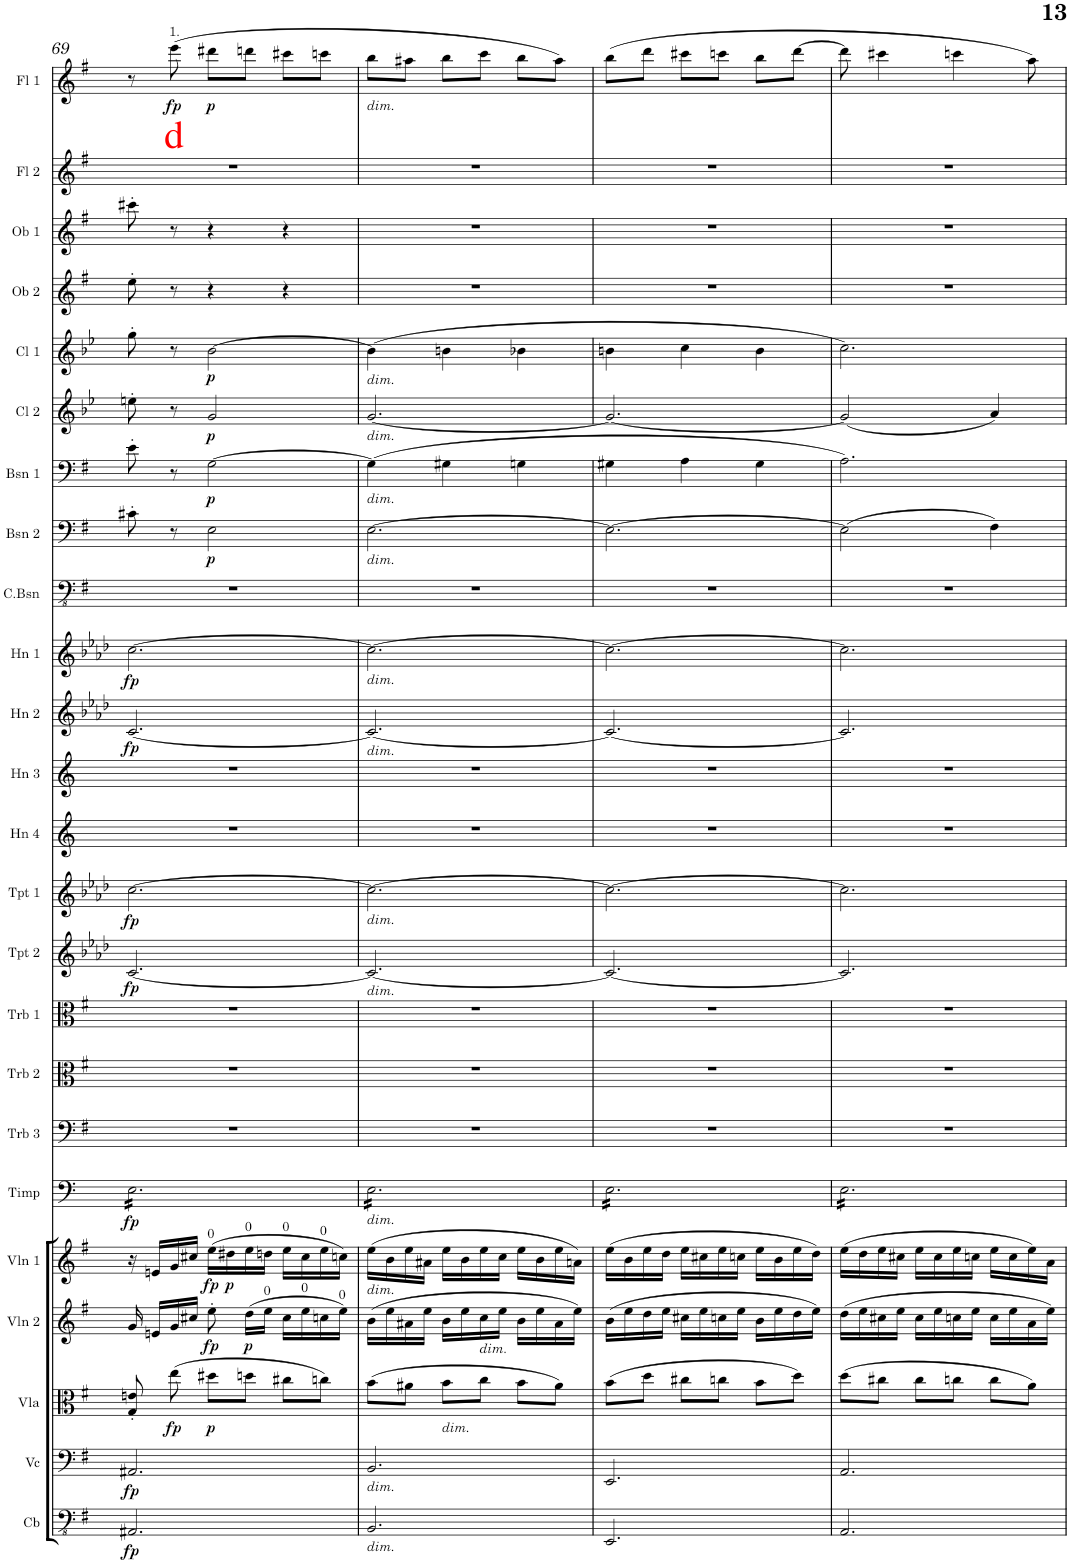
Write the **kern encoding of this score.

**kern	**dynam	**kern	**dynam	**kern	**dynam	**kern	**dynam	**kern	**dynam	**kern	**dynam	**kern	**kern	**kern	**kern	**dynam	**kern	**dynam	**kern	**kern	**kern	**dynam	**kern	**dynam	**kern	**kern	**dynam	**kern	**dynam	**kern	**dynam	**kern	**dynam	**kern	**kern	**kern	**kern	**text	**dynam
*part24	*part24	*part23	*part23	*part22	*part22	*part21	*part21	*part20	*part20	*part19	*part19	*part18	*part17	*part16	*part15	*part15	*part14	*part14	*part13	*part12	*part11	*part11	*part10	*part10	*part9	*part8	*part8	*part7	*part7	*part6	*part6	*part5	*part5	*part4	*part3	*part2	*part1	*part1	*part1
*staff24	*staff24	*staff23	*staff23	*staff22	*staff22	*staff21	*staff21	*staff20	*staff20	*staff19	*staff19	*staff18	*staff17	*staff16	*staff15	*staff15	*staff14	*staff14	*staff13	*staff12	*staff11	*staff11	*staff10	*staff10	*staff9	*staff8	*staff8	*staff7	*staff7	*staff6	*staff6	*staff5	*staff5	*staff4	*staff3	*staff2	*staff1	*staff1	*staff1
*I"Contrabass	*	*I"Violoncello	*	*I"Viola	*	*I"Violin 2	*	*I"Violin 1	*	*I"Timpani	*	*I"Trombone 3	*I"Trombone 2	*I"Trombone 1	*I"E Trumpet 2	*	*I"E Trumpet 1	*	*I"C Horn 4	*I"C Horn 3	*I"E Horn 2	*	*I"E Horn 1	*	*I"Contrabassoon	*I"Bassoon 2	*	*I"Bassoon 1	*	*I"A Clarinet 2	*	*I"A Clarinet 1	*	*I"Oboe 2	*I"Oboe 1	*I"Flute 2	*I"Flute 1	*	*
*I'Cb	*	*I'Vc	*	*I'Vla	*	*I'Vln 2	*	*I'Vln 1	*	*I'Timp	*	*I'Trb 3	*I'Trb 2	*I'Trb 1	*I'Tpt 2	*	*I'Tpt 1	*	*I'Hn 4	*I'Hn 3	*I'Hn 2	*	*I'Hn 1	*	*I'C.Bsn	*I'Bsn 2	*	*I'Bsn 1	*	*I'Cl 2	*	*I'Cl 1	*	*I'Ob 2	*I'Ob 1	*I'Fl 2	*I'Fl 1	*	*
!!LO:PB:g=z
*clefFv4	*	*clefF4	*	*clefC3	*	*clefG2	*	*clefG2	*	*clefF4	*	*clefF4	*clefC3	*clefC3	*clefG2	*	*clefG2	*	*clefG2	*clefG2	*clefG2	*	*clefG2	*	*clefFv4	*clefF4	*	*clefF4	*	*clefG2	*	*clefG2	*	*clefG2	*clefG2	*clefG2	*clefG2	*	*
*	*	*	*	*	*	*	*	*	*	*	*	*	*	*	*Trd-2c-4	*	*Trd-2c-4	*	*Trd7c12	*Trd7c12	*Trd5c8	*	*Trd5c8	*	*	*	*	*	*	*Trd2c3	*	*Trd2c3	*	*	*	*	*	*	*
*k[f#]	*	*k[f#]	*	*k[f#]	*	*k[f#]	*	*k[f#]	*	*k[]	*	*k[f#]	*k[f#]	*k[f#]	*k[b-e-a-d-]	*	*k[b-e-a-d-]	*	*k[]	*k[]	*k[b-e-a-d-]	*	*k[b-e-a-d-]	*	*k[f#]	*k[f#]	*	*k[f#]	*	*k[b-e-]	*	*k[b-e-]	*	*k[f#]	*k[f#]	*k[f#]	*k[f#]	*	*
*M3/4	*	*M3/4	*	*M3/4	*	*M3/4	*	*M3/4	*	*M3/4	*	*M3/4	*M3/4	*M3/4	*M3/4	*	*M3/4	*	*M3/4	*M3/4	*M3/4	*	*M3/4	*	*M3/4	*M3/4	*	*M3/4	*	*M3/4	*	*M3/4	*	*M3/4	*M3/4	*M3/4	*M3/4	*	*
=69	=69	=69	=69	=69	=69	=69	=69	=69	=69	=69	=69	=69	=69	=69	=69	=69	=69	=69	=69	=69	=69	=69	=69	=69	=69	=69	=69	=69	=69	=69	=69	=69	=69	=69	=69	=69	=69	=69	=69
!	!LO:DY:b	!	!LO:DY:b	!	!	!	!	!	!	!	!LO:DY:b	!	!	!	!	!LO:DY:b	!	!LO:DY:b	!	!	!	!LO:DY:b	!	!LO:DY:b	!	!	!	!	!	!	!	!	!	!	!	!	!	!	!
*	*	*	*	*	*	*	*	*	*	*tremolo	*	*	*	*	*	*	*	*	*	*	*	*	*	*	*	*	*	*	*	*	*	*	*	*	*	*	*	*	*
2.AAA#X/	fp	2.AA#X/	fp	8G/' 8en/'	.	16g/	.	16r	.	16E\LL	fp	2.r	2.r	2.r	[2.c/	fp	[2.cc\	fp	2.r	2.r	[2.c/	fp	[2.cc\	fp	2.r	8c#X'\	.	8e'\	.	8een'\	.	8gg'\	.	8ee'\	8ccc#X'\	2.r	8r	.	.
.	.	.	.	.	.	16en/LL	.	16en/LL	.	16E\	.	.	.	.	.	.	.	.	.	.	.	.	.	.	.	.	.	.	.	.	.	.	.	.	.	.	.	.	.
!	!	!	!	!	!	!	!	!	!	!	!	!	!	!	!	!	!	!	!	!	!	!	!	!	!	!	!	!	!	!	!	!	!	!	!	!	!LO:TX:a:t=1.	!	!
!	!	!	!	!	!LO:DY:b	!	!	!	!	!	!	!	!	!	!	!	!	!	!	!	!	!	!	!	!	!	!	!	!	!	!	!	!	!	!	!	!	!LO:LY:b:color=#FF0000	!LO:DY:b
.	.	.	.	(8ee\	fp	16g/	.	16g/	.	16E\	.	.	.	.	.	.	.	.	.	.	.	.	.	.	.	8r	.	8r	.	8r	.	8r	.	8r	8r	.	(8eee\	d	fp
.	.	.	.	.	.	16cc#X/JJ	.	16cc#X/JJ	.	16E\	.	.	.	.	.	.	.	.	.	.	.	.	.	.	.	.	.	.	.	.	.	.	.	.	.	.	.	.	.
!	!	!	!	!	!	!	!	!LO:TX:a:t=0	!	!	!	!	!	!	!	!	!	!	!	!	!	!	!	!	!	!	!	!	!	!	!	!	!	!	!	!	!	!	!
!	!	!	!	!	!LO:DY:b	!	!LO:DY:b	!	!LO:DY:b	!	!	!	!	!	!	!	!	!	!	!	!	!	!	!	!	!	!LO:DY:b	!	!LO:DY:b	!	!LO:DY:b	!	!LO:DY:b	!	!	!	!	!	!LO:DY:b
.	.	.	.	8dd#X\L	p	8ee'\	fp	(16ee\LL	fp	16E\	.	.	.	.	.	.	.	.	.	.	.	.	.	.	.	2E\	p	[2G\	p	2g/	p	[2b-\	p	4r	4r	.	8ddd#X\L	.	p
!	!	!	!	!	!	!	!	!	!LO:DY:b	!	!	!	!	!	!	!	!	!	!	!	!	!	!	!	!	!	!	!	!	!	!	!	!	!	!	!	!	!	!
.	.	.	.	.	.	.	.	16dd#X\	p	16E\	.	.	.	.	.	.	.	.	.	.	.	.	.	.	.	.	.	.	.	.	.	.	.	.	.	.	.	.	.
!	!	!	!	!	!	!	!	!LO:TX:a:t=0	!	!	!	!	!	!	!	!	!	!	!	!	!	!	!	!	!	!	!	!	!	!	!	!	!	!	!	!	!	!	!
!	!	!	!	!	!	!	!LO:DY:b	!	!	!	!	!	!	!	!	!	!	!	!	!	!	!	!	!	!	!	!	!	!	!	!	!	!	!	!	!	!	!	!
.	.	.	.	8ddn\J	.	(16dd\LL	p	16ee\	.	16E\	.	.	.	.	.	.	.	.	.	.	.	.	.	.	.	.	.	.	.	.	.	.	.	.	.	.	8dddn\J	.	.
!	!	!	!	!	!	!LO:TX:a:t=0	!	!	!	!	!	!	!	!	!	!	!	!	!	!	!	!	!	!	!	!	!	!	!	!	!	!	!	!	!	!	!	!	!
.	.	.	.	.	.	16ee\JJ	.	16ddn\JJ	.	16E\	.	.	.	.	.	.	.	.	.	.	.	.	.	.	.	.	.	.	.	.	.	.	.	.	.	.	.	.	.
!	!	!	!	!	!	!	!	!LO:TX:a:t=0	!	!	!	!	!	!	!	!	!	!	!	!	!	!	!	!	!	!	!	!	!	!	!	!	!	!	!	!	!	!	!
.	.	.	.	8cc#X\L	.	16cc#\LL	.	16ee\LL	.	16E\	.	.	.	.	.	.	.	.	.	.	.	.	.	.	.	.	.	.	.	.	.	.	.	4r	4r	.	8ccc#X\L	.	.
!	!	!	!	!	!	!LO:TX:a:t=0	!	!	!	!	!	!	!	!	!	!	!	!	!	!	!	!	!	!	!	!	!	!	!	!	!	!	!	!	!	!	!	!	!
.	.	.	.	.	.	16ee\	.	16cc#\	.	16E\	.	.	.	.	.	.	.	.	.	.	.	.	.	.	.	.	.	.	.	.	.	.	.	.	.	.	.	.	.
!	!	!	!	!	!	!	!	!LO:TX:a:t=0	!	!	!	!	!	!	!	!	!	!	!	!	!	!	!	!	!	!	!	!	!	!	!	!	!	!	!	!	!	!	!
.	.	.	.	8ccn\J)	.	16ccn\	.	16ee\	.	16E\	.	.	.	.	.	.	.	.	.	.	.	.	.	.	.	.	.	.	.	.	.	.	.	.	.	.	8cccn\J	.	.
!	!	!	!	!	!	!LO:TX:a:t=0	!	!	!	!	!	!	!	!	!	!	!	!	!	!	!	!	!	!	!	!	!	!	!	!	!	!	!	!	!	!	!	!	!
.	.	.	.	.	.	16ee\JJ)	.	16ccn\JJ)	.	16E\JJ	.	.	.	.	.	.	.	.	.	.	.	.	.	.	.	.	.	.	.	.	.	.	.	.	.	.	.	.	.
=70	=70	=70	=70	=70	=70	=70	=70	=70	=70	=70	=70	=70	=70	=70	=70	=70	=70	=70	=70	=70	=70	=70	=70	=70	=70	=70	=70	=70	=70	=70	=70	=70	=70	=70	=70	=70	=70	=70	=70
!	!	!	!	!	!	!	!	!	!	!	!	!	!	!	!	!	!	!	!	!	!	!	!	!	!	!	!	!	!	!	!	!	!	!	!	!	!LO:TX:b:i:t=dim.	!	!
!	!	!	!	!	!	!	!	!	!	!	!	!	!	!	!	!	!	!	!	!	!	!	!	!	!	!	!	!	!	!	!	!LO:TX:b:i:t=dim.	!	!	!	!	!	!	!
!	!	!	!	!	!	!	!	!	!	!	!	!	!	!	!	!	!	!	!	!	!	!	!	!	!	!	!	!	!	!LO:TX:b:i:t=dim.	!	!	!	!	!	!	!	!	!
!	!	!	!	!	!	!	!	!	!	!	!	!	!	!	!	!	!	!	!	!	!	!	!	!	!	!	!	!LO:TX:b:i:t=dim.	!	!	!	!	!	!	!	!	!	!	!
!	!	!	!	!	!	!	!	!	!	!	!	!	!	!	!	!	!	!	!	!	!	!	!	!	!	!LO:TX:b:i:t=dim.	!	!	!	!	!	!	!	!	!	!	!	!	!
!	!	!	!	!	!	!	!	!	!	!	!	!	!	!	!	!	!	!	!	!	!	!	!LO:TX:b:i:t=dim.	!	!	!	!	!	!	!	!	!	!	!	!	!	!	!	!
!	!	!	!	!	!	!	!	!	!	!	!	!	!	!	!	!	!	!	!	!	!LO:TX:b:i:t=dim.	!	!	!	!	!	!	!	!	!	!	!	!	!	!	!	!	!	!
!	!	!	!	!	!	!	!	!	!	!	!	!	!	!	!	!	!LO:TX:b:i:t=dim.	!	!	!	!	!	!	!	!	!	!	!	!	!	!	!	!	!	!	!	!	!	!
!	!	!	!	!	!	!	!	!	!	!	!	!	!	!	!LO:TX:b:i:t=dim.	!	!	!	!	!	!	!	!	!	!	!	!	!	!	!	!	!	!	!	!	!	!	!	!
!	!	!	!	!	!	!	!	!	!	!LO:TX:b:i:t=dim.	!	!	!	!	!	!	!	!	!	!	!	!	!	!	!	!	!	!	!	!	!	!	!	!	!	!	!	!	!
!	!	!	!	!	!	!	!	!LO:TX:b:i:t=dim.	!	!	!	!	!	!	!	!	!	!	!	!	!	!	!	!	!	!	!	!	!	!	!	!	!	!	!	!	!	!	!
!	!	!LO:TX:b:i:t=dim.	!	!	!	!	!	!	!	!	!	!	!	!	!	!	!	!	!	!	!	!	!	!	!	!	!	!	!	!	!	!	!	!	!	!	!	!	!
!LO:TX:b:i:t=dim.	!	!	!	!	!	!	!	!	!	!	!	!	!	!	!	!	!	!	!	!	!	!	!	!	!	!	!	!	!	!	!	!	!	!	!	!	!	!	!
2.BBB/	.	2.BB/	.	(8b\L	.	(16b\LL	.	(16ee\LL	.	16E\LL	.	2.r	2.r	2.r	2.c/_	.	2.cc\_	.	2.r	2.r	2.c/_	.	2.cc\_	.	2.r	[2.E\	.	(4G\]	.	[2.g/	.	(4b-\]	.	2.r	2.r	2.r	8bb\L	.	.
.	.	.	.	.	.	16ee\	.	16b\	.	16E\	.	.	.	.	.	.	.	.	.	.	.	.	.	.	.	.	.	.	.	.	.	.	.	.	.	.	.	.	.
.	.	.	.	8a#X\J	.	16a#X\	.	16ee\	.	16E\	.	.	.	.	.	.	.	.	.	.	.	.	.	.	.	.	.	.	.	.	.	.	.	.	.	.	8aa#X\J	.	.
.	.	.	.	.	.	16ee\JJ	.	16a#X\JJ	.	16E\	.	.	.	.	.	.	.	.	.	.	.	.	.	.	.	.	.	.	.	.	.	.	.	.	.	.	.	.	.
!	!	!	!	!LO:TX:b:i:t=dim.	!	!	!	!	!	!	!	!	!	!	!	!	!	!	!	!	!	!	!	!	!	!	!	!	!	!	!	!	!	!	!	!	!	!	!
.	.	.	.	8b\L	.	16b\LL	.	16ee\LL	.	16E\	.	.	.	.	.	.	.	.	.	.	.	.	.	.	.	.	.	4G#X\	.	.	.	4bn\	.	.	.	.	8bb\L	.	.
.	.	.	.	.	.	16ee\	.	16b\	.	16E\	.	.	.	.	.	.	.	.	.	.	.	.	.	.	.	.	.	.	.	.	.	.	.	.	.	.	.	.	.
!	!	!	!	!	!	!LO:TX:b:i:t=dim.	!	!	!	!	!	!	!	!	!	!	!	!	!	!	!	!	!	!	!	!	!	!	!	!	!	!	!	!	!	!	!	!	!
.	.	.	.	8cc\J	.	16cc\	.	16ee\	.	16E\	.	.	.	.	.	.	.	.	.	.	.	.	.	.	.	.	.	.	.	.	.	.	.	.	.	.	8ccc\J	.	.
.	.	.	.	.	.	16ee\JJ	.	16cc\JJ	.	16E\	.	.	.	.	.	.	.	.	.	.	.	.	.	.	.	.	.	.	.	.	.	.	.	.	.	.	.	.	.
.	.	.	.	8b\L	.	16b\LL	.	16ee\LL	.	16E\	.	.	.	.	.	.	.	.	.	.	.	.	.	.	.	.	.	4Gn\	.	.	.	4b-X\	.	.	.	.	8bb\L	.	.
.	.	.	.	.	.	16ee\	.	16b\	.	16E\	.	.	.	.	.	.	.	.	.	.	.	.	.	.	.	.	.	.	.	.	.	.	.	.	.	.	.	.	.
.	.	.	.	8a#\J)	.	16a#\	.	16ee\	.	16E\	.	.	.	.	.	.	.	.	.	.	.	.	.	.	.	.	.	.	.	.	.	.	.	.	.	.	8aa#\J)	.	.
.	.	.	.	.	.	16ee\JJ)	.	16an\JJ)	.	16E\JJ	.	.	.	.	.	.	.	.	.	.	.	.	.	.	.	.	.	.	.	.	.	.	.	.	.	.	.	.	.
=71	=71	=71	=71	=71	=71	=71	=71	=71	=71	=71	=71	=71	=71	=71	=71	=71	=71	=71	=71	=71	=71	=71	=71	=71	=71	=71	=71	=71	=71	=71	=71	=71	=71	=71	=71	=71	=71	=71	=71
2.EEE/	.	2.EE/	.	(8b\L	.	(16b\LL	.	(16ee\LL	.	16E\LL	.	2.r	2.r	2.r	2.c/_	.	2.cc\_	.	2.r	2.r	2.c/_	.	2.cc\_	.	2.r	2.E\_	.	4G#X\	.	2.g/_	.	4bn\	.	2.r	2.r	2.r	(8bb\L	.	.
.	.	.	.	.	.	16ee\	.	16b\	.	16E\	.	.	.	.	.	.	.	.	.	.	.	.	.	.	.	.	.	.	.	.	.	.	.	.	.	.	.	.	.
.	.	.	.	8dd\J	.	16dd\	.	16ee\	.	16E\	.	.	.	.	.	.	.	.	.	.	.	.	.	.	.	.	.	.	.	.	.	.	.	.	.	.	8ddd\J	.	.
.	.	.	.	.	.	16ee\JJ	.	16dd\JJ	.	16E\	.	.	.	.	.	.	.	.	.	.	.	.	.	.	.	.	.	.	.	.	.	.	.	.	.	.	.	.	.
.	.	.	.	8cc#X\L	.	16cc#X\LL	.	16ee\LL	.	16E\	.	.	.	.	.	.	.	.	.	.	.	.	.	.	.	.	.	4A\	.	.	.	4cc\	.	.	.	.	8ccc#X\L	.	.
.	.	.	.	.	.	16ee\	.	16cc#X\	.	16E\	.	.	.	.	.	.	.	.	.	.	.	.	.	.	.	.	.	.	.	.	.	.	.	.	.	.	.	.	.
.	.	.	.	8ccn\J	.	16ccn\	.	16ee\	.	16E\	.	.	.	.	.	.	.	.	.	.	.	.	.	.	.	.	.	.	.	.	.	.	.	.	.	.	8cccn\J	.	.
.	.	.	.	.	.	16ee\JJ	.	16ccn\JJ	.	16E\	.	.	.	.	.	.	.	.	.	.	.	.	.	.	.	.	.	.	.	.	.	.	.	.	.	.	.	.	.
.	.	.	.	8b\L	.	16b\LL	.	16ee\LL	.	16E\	.	.	.	.	.	.	.	.	.	.	.	.	.	.	.	.	.	4G#\	.	.	.	4b\	.	.	.	.	8bb\L	.	.
.	.	.	.	.	.	16ee\	.	16b\	.	16E\	.	.	.	.	.	.	.	.	.	.	.	.	.	.	.	.	.	.	.	.	.	.	.	.	.	.	.	.	.
.	.	.	.	8dd\J)	.	16dd\	.	16ee\	.	16E\	.	.	.	.	.	.	.	.	.	.	.	.	.	.	.	.	.	.	.	.	.	.	.	.	.	.	[8ddd\J	.	.
.	.	.	.	.	.	16ee\JJ)	.	16dd\JJ)	.	16E\JJ	.	.	.	.	.	.	.	.	.	.	.	.	.	.	.	.	.	.	.	.	.	.	.	.	.	.	.	.	.
=72	=72	=72	=72	=72	=72	=72	=72	=72	=72	=72	=72	=72	=72	=72	=72	=72	=72	=72	=72	=72	=72	=72	=72	=72	=72	=72	=72	=72	=72	=72	=72	=72	=72	=72	=72	=72	=72	=72	=72
2.AAA/	.	2.AA/	.	(8dd\L	.	(16dd\LL	.	(16ee\LL	.	16E\LL	.	2.r	2.r	2.r	2.c/]	.	2.cc\]	.	2.r	2.r	2.c/]	.	2.cc\]	.	2.r	(2E\]	.	2.A\)	.	(2g/]	.	2.cc\)	.	2.r	2.r	2.r	8ddd\]	.	.
.	.	.	.	.	.	16ee\	.	16dd\	.	16E\	.	.	.	.	.	.	.	.	.	.	.	.	.	.	.	.	.	.	.	.	.	.	.	.	.	.	.	.	.
.	.	.	.	8cc#X\J	.	16cc#X\	.	16ee\	.	16E\	.	.	.	.	.	.	.	.	.	.	.	.	.	.	.	.	.	.	.	.	.	.	.	.	.	.	4ccc#X\	.	.
.	.	.	.	.	.	16ee\JJ	.	16cc#X\JJ	.	16E\	.	.	.	.	.	.	.	.	.	.	.	.	.	.	.	.	.	.	.	.	.	.	.	.	.	.	.	.	.
.	.	.	.	8cc#\L	.	16cc#\LL	.	16ee\LL	.	16E\	.	.	.	.	.	.	.	.	.	.	.	.	.	.	.	.	.	.	.	.	.	.	.	.	.	.	.	.	.
.	.	.	.	.	.	16ee\	.	16cc#\	.	16E\	.	.	.	.	.	.	.	.	.	.	.	.	.	.	.	.	.	.	.	.	.	.	.	.	.	.	.	.	.
.	.	.	.	8ccn\J	.	16ccn\	.	16ee\	.	16E\	.	.	.	.	.	.	.	.	.	.	.	.	.	.	.	.	.	.	.	.	.	.	.	.	.	.	4cccn\	.	.
.	.	.	.	.	.	16ee\JJ	.	16ccn\JJ	.	16E\	.	.	.	.	.	.	.	.	.	.	.	.	.	.	.	.	.	.	.	.	.	.	.	.	.	.	.	.	.
.	.	.	.	8cc\L	.	16cc\LL	.	16ee\LL	.	16E\	.	.	.	.	.	.	.	.	.	.	.	.	.	.	.	4F#\)	.	.	.	4a/)	.	.	.	.	.	.	.	.	.
.	.	.	.	.	.	16ee\	.	16cc\	.	16E\	.	.	.	.	.	.	.	.	.	.	.	.	.	.	.	.	.	.	.	.	.	.	.	.	.	.	.	.	.
.	.	.	.	8a\J)	.	16a\	.	16ee\)	.	16E\	.	.	.	.	.	.	.	.	.	.	.	.	.	.	.	.	.	.	.	.	.	.	.	.	.	.	8aa\)	.	.
.	.	.	.	.	.	16ee\JJ)	.	16a\JJ	.	16E\JJ	.	.	.	.	.	.	.	.	.	.	.	.	.	.	.	.	.	.	.	.	.	.	.	.	.	.	.	.	.
*	*	*	*	*	*	*	*	*	*	*Xtremolo	*	*	*	*	*	*	*	*	*	*	*	*	*	*	*	*	*	*	*	*	*	*	*	*	*	*	*	*	*
=	=	=	=	=	=	=	=	=	=	=	=	=	=	=	=	=	=	=	=	=	=	=	=	=	=	=	=	=	=	=	=	=	=	=	=	=	=	=	=
*-	*-	*-	*-	*-	*-	*-	*-	*-	*-	*-	*-	*-	*-	*-	*-	*-	*-	*-	*-	*-	*-	*-	*-	*-	*-	*-	*-	*-	*-	*-	*-	*-	*-	*-	*-	*-	*-	*-	*-
